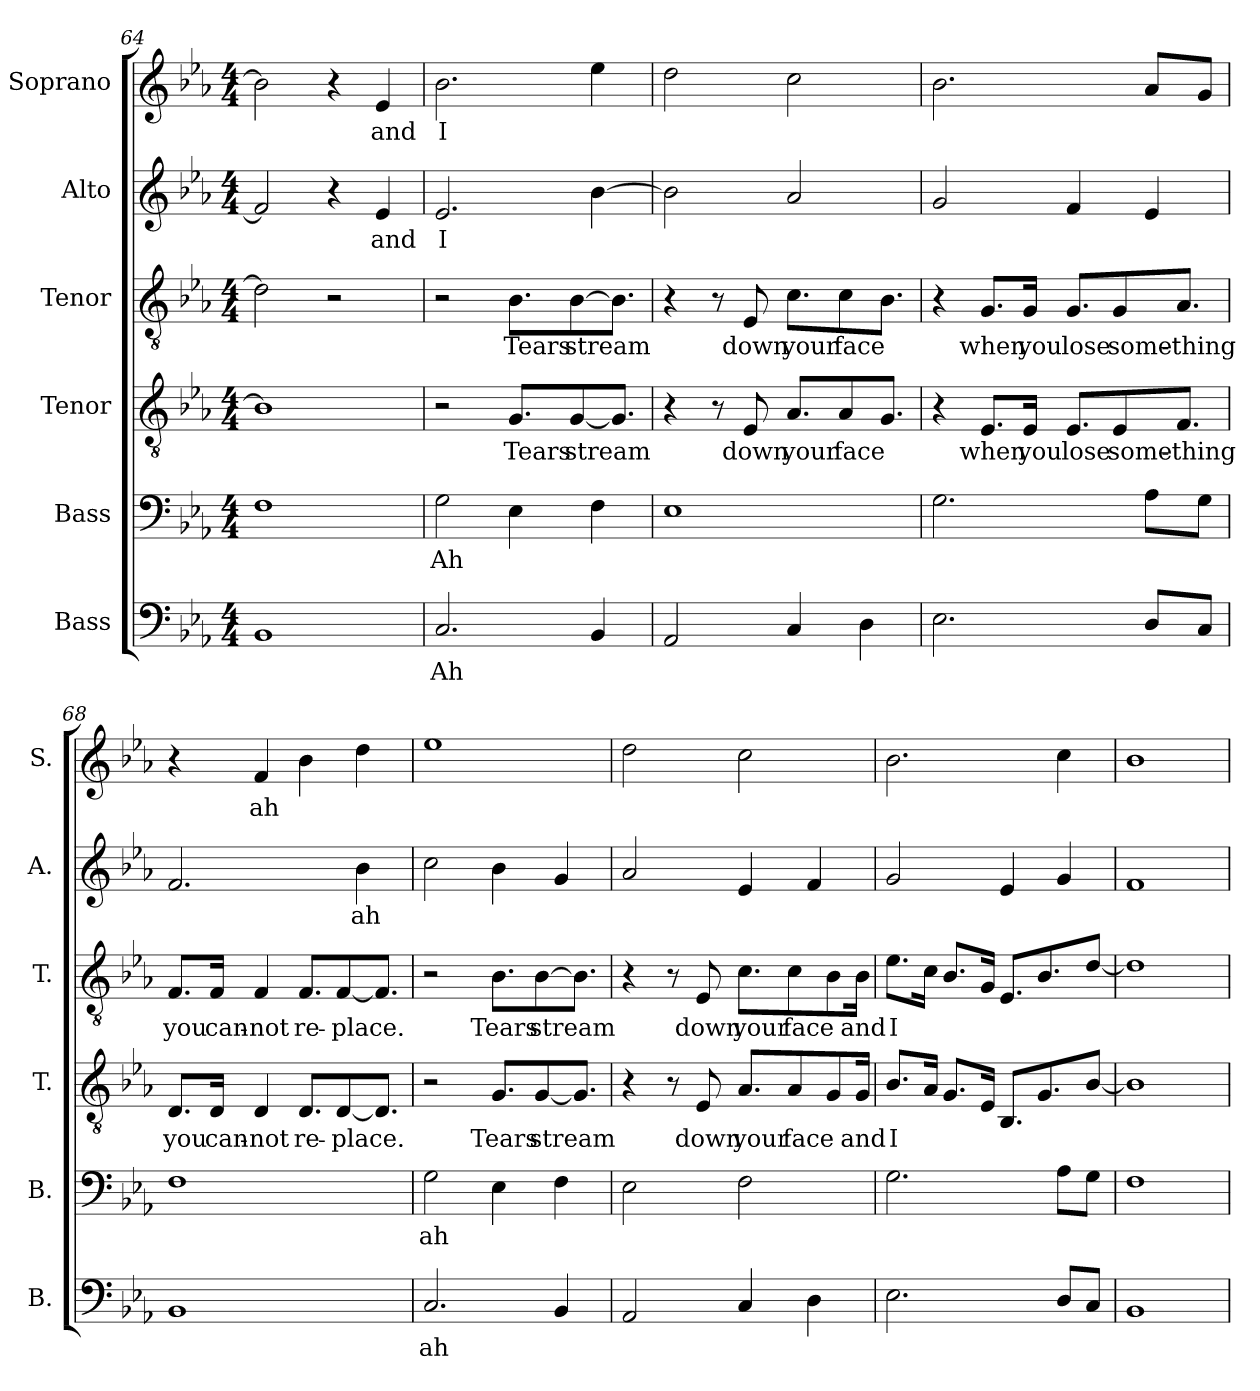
**kern	**text	**kern	**text	**kern	**text	**kern	**text	**kern	**text	**kern	**text
*part6	*part6	*part5	*part5	*part4	*part4	*part3	*part3	*part2	*part2	*part1	*part1
*staff6	*staff6	*staff5	*staff5	*staff4	*staff4	*staff3	*staff3	*staff2	*staff2	*staff1	*staff1
*I"Bass	*	*I"Bass	*	*I"Tenor	*	*I"Tenor	*	*I"Alto	*	*I"Soprano	*
*I'B.	*	*I'B.	*	*I'T.	*	*I'T.	*	*I'A.	*	*I'S.	*
*clefF4	*	*clefF4	*	*clefGv2	*	*clefGv2	*	*clefG2	*	*clefG2	*
*k[b-e-a-]	*	*k[b-e-a-]	*	*k[b-e-a-]	*	*k[b-e-a-]	*	*k[b-e-a-]	*	*k[b-e-a-]	*
*M4/4	*	*M4/4	*	*M4/4	*	*M4/4	*	*M4/4	*	*M4/4	*
=64	=64	=64	=64	=64	=64	=64	=64	=64	=64	=64	=64
1BB-	.	1F	.	1B-]	.	2d\]	.	2f/]	.	2b-\]	.
.	.	.	.	.	.	2r	.	4r	.	4r	.
!	!	!	!	!	!	!	!	!	!LO:LY:b	!	!LO:LY:b
.	.	.	.	.	.	.	.	4e-/	and	4e-/	and
=65	=65	=65	=65	=65	=65	=65	=65	=65	=65	=65	=65
!	!LO:LY:b	!	!LO:LY:b	!	!	!	!	!	!LO:LY:b	!	!LO:LY:b
2.C/	Ah	2G\	Ah	2r	.	2r	.	2.e-/	I	2.b-\	I
!	!	!	!	!	!LO:LY:b	!	!LO:LY:b	!	!	!	!
.	.	4E-\	.	8.G/L	Tears	8.B-\L	Tears	.	.	.	.
!	!	!	!	!	!LO:LY:b	!	!LO:LY:b	!	!	!	!
.	.	.	.	[8G/	stream	[8B-\	stream	.	.	.	.
4BB-/	.	4F\	.	.	.	.	.	[4b-\	.	4ee-\	.
.	.	.	.	8.G/J]	.	8.B-\J]	.	.	.	.	.
=66	=66	=66	=66	=66	=66	=66	=66	=66	=66	=66	=66
2AA-/	.	1E-	.	4r	.	4r	.	2b-\]	.	2dd\	.
.	.	.	.	8r	.	8r	.	.	.	.	.
!	!	!	!	!	!LO:LY:b	!	!LO:LY:b	!	!	!	!
.	.	.	.	8E-/	down	8E-/	down	.	.	.	.
!	!	!	!	!	!LO:LY:b	!	!LO:LY:b	!	!	!	!
4C/	.	.	.	8.A-/L	your	8.c\L	your	2a-/	.	2cc\	.
!	!	!	!	!	!LO:LY:b	!	!LO:LY:b	!	!	!	!
.	.	.	.	8A-/	face	8c\	face	.	.	.	.
4D\	.	.	.	.	.	.	.	.	.	.	.
.	.	.	.	8.G/J	.	8.B-\J	.	.	.	.	.
!!LO:LB:g=z
=67	=67	=67	=67	=67	=67	=67	=67	=67	=67	=67	=67
2.E-\	.	2.G\	.	4r	.	4r	.	2g/	.	2.b-\	.
!	!	!	!	!	!LO:LY:b	!	!LO:LY:b	!	!	!	!
.	.	.	.	8.E-/L	when	8.G/L	when	.	.	.	.
!	!	!	!	!	!LO:LY:b	!	!LO:LY:b	!	!	!	!
.	.	.	.	16E-/Jk	you	16G/Jk	you	.	.	.	.
!	!	!	!	!	!LO:LY:b	!	!LO:LY:b	!	!	!	!
.	.	.	.	8.E-/L	lose	8.G/L	lose	4f/	.	.	.
!	!	!	!	!	!LO:LY:b	!	!LO:LY:b	!	!	!	!
.	.	.	.	8E-/	some-	8G/	some-	.	.	.	.
8D/L	.	8A-\L	.	.	.	.	.	4e-/	.	8a-/L	.
!	!	!	!	!	!LO:LY:b	!	!LO:LY:b	!	!	!	!
.	.	.	.	8.F/J	-thing	8.A-/J	-thing	.	.	.	.
8C/J	.	8G\J	.	.	.	.	.	.	.	8g/J	.
=68	=68	=68	=68	=68	=68	=68	=68	=68	=68	=68	=68
!	!	!	!	!	!LO:LY:b	!	!LO:LY:b	!	!	!	!
1BB-	.	1F	.	8.D/L	you	8.F/L	you	2.f/	.	4r	.
!	!	!	!	!	!LO:LY:b	!	!LO:LY:b	!	!	!	!
.	.	.	.	16D/Jk	can-	16F/Jk	can-	.	.	.	.
!	!	!	!	!	!LO:LY:b	!	!LO:LY:b	!	!	!	!LO:LY:b
.	.	.	.	4D/	-not	4F/	-not	.	.	4f/	ah
!	!	!	!	!	!LO:LY:b	!	!LO:LY:b	!	!	!	!
.	.	.	.	8.D/L	re-	8.F/L	re-	.	.	4b-\	.
!	!	!	!	!	!LO:LY:b	!	!LO:LY:b	!	!	!	!
.	.	.	.	[8D/	-place.	[8F/	-place.	.	.	.	.
!	!	!	!	!	!	!	!	!	!LO:LY:b	!	!
.	.	.	.	.	.	.	.	4b-\	ah	4dd\	.
.	.	.	.	8.D/J]	.	8.F/J]	.	.	.	.	.
=69	=69	=69	=69	=69	=69	=69	=69	=69	=69	=69	=69
!	!LO:LY:b	!	!LO:LY:b	!	!	!	!	!	!	!	!
2.C/	ah	2G\	ah	2r	.	2r	.	2cc\	.	1ee-	.
!	!	!	!	!	!LO:LY:b	!	!LO:LY:b	!	!	!	!
.	.	4E-\	.	8.G/L	Tears	8.B-\L	Tears	4b-\	.	.	.
!	!	!	!	!	!LO:LY:b	!	!LO:LY:b	!	!	!	!
.	.	.	.	[8G/	stream	[8B-\	stream	.	.	.	.
4BB-/	.	4F\	.	.	.	.	.	4g/	.	.	.
.	.	.	.	8.G/J]	.	8.B-\J]	.	.	.	.	.
=70	=70	=70	=70	=70	=70	=70	=70	=70	=70	=70	=70
2AA-/	.	2E-\	.	4r	.	4r	.	2a-/	.	2dd\	.
.	.	.	.	8r	.	8r	.	.	.	.	.
!	!	!	!	!	!LO:LY:b	!	!LO:LY:b	!	!	!	!
.	.	.	.	8E-/	down	8E-/	down	.	.	.	.
!	!	!	!	!	!LO:LY:b	!	!LO:LY:b	!	!	!	!
4C/	.	2F\	.	8.A-/L	your	8.c\L	your	4e-/	.	2cc\	.
!	!	!	!	!	!LO:LY:b	!	!LO:LY:b	!	!	!	!
.	.	.	.	8A-/	face	8c\	face	.	.	.	.
4D\	.	.	.	.	.	.	.	4f/	.	.	.
.	.	.	.	8G/	.	8B-\	.	.	.	.	.
!	!	!	!	!	!LO:LY:b	!	!LO:LY:b	!	!	!	!
.	.	.	.	16G/Jk	and	16B-\Jk	and	.	.	.	.
=71	=71	=71	=71	=71	=71	=71	=71	=71	=71	=71	=71
!	!	!	!	!	!LO:LY:b	!	!LO:LY:b	!	!	!	!
2.E-\	.	2.G\	.	8.B-/L	I	8.e-\L	I	2g/	.	2.b-\	.
.	.	.	.	16A-/Jk	.	16c\Jk	.	.	.	.	.
.	.	.	.	8.G/L	.	8.B-/L	.	.	.	.	.
.	.	.	.	16E-/Jk	.	16G/Jk	.	.	.	.	.
.	.	.	.	8.BB-/L	.	8.E-/L	.	4e-/	.	.	.
.	.	.	.	8.G/	.	8.B-/	.	.	.	.	.
8D/L	.	8A-\L	.	.	.	.	.	4g/	.	4cc\	.
8C/J	.	8G\J	.	[8B-/J	.	[8d/J	.	.	.	.	.
!!LO:PB:g=z
=72	=72	=72	=72	=72	=72	=72	=72	=72	=72	=72	=72
1BB-	.	1F	.	1B-]	.	1d]	.	1f	.	1b-	.
=	=	=	=	=	=	=	=	=	=	=	=
*-	*-	*-	*-	*-	*-	*-	*-	*-	*-	*-	*-
